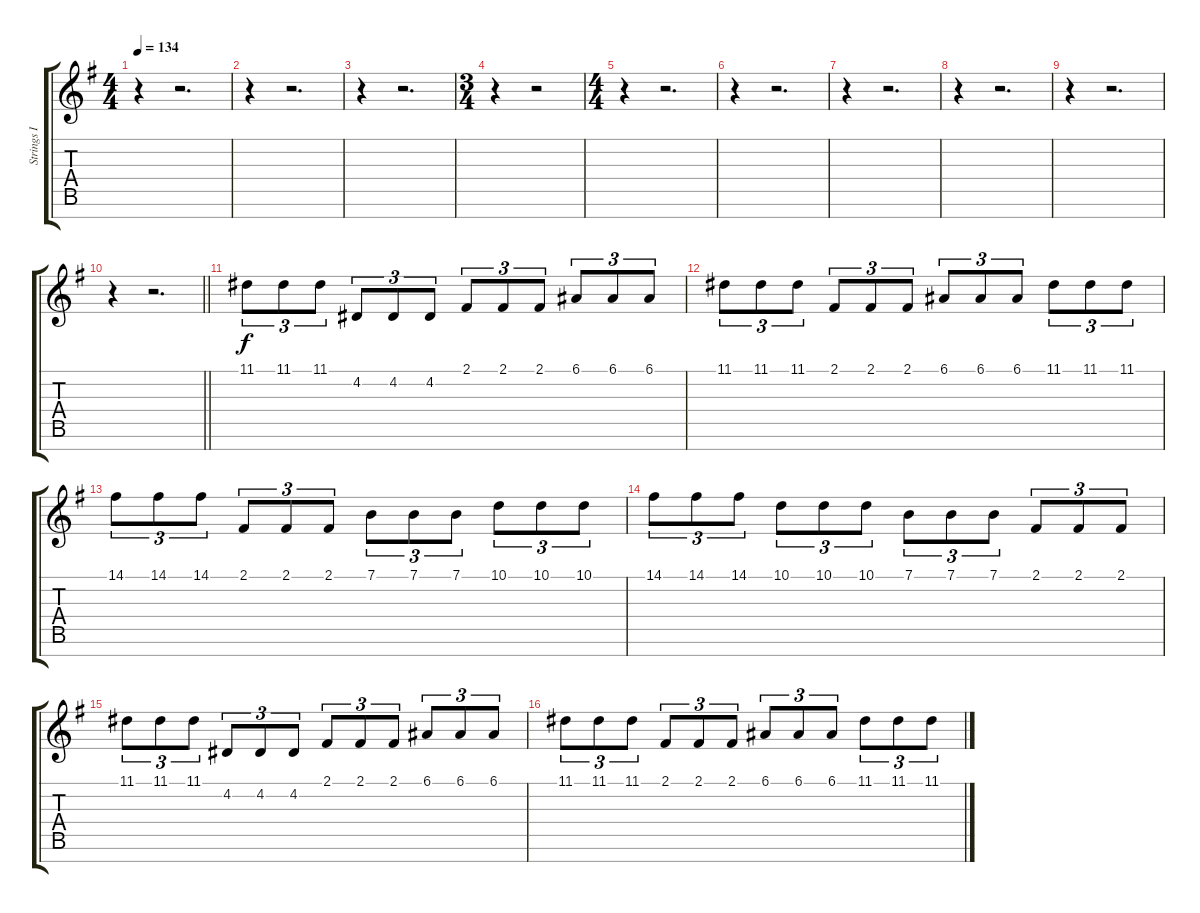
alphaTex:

\track ("Strings I" "Strings I") {instrument stringensemble1}
\staff {score tabs}
\tuning (E4 B3 G3 D3 A2 E2 B1) {hide}
\ts (4 4)
\section ("" "")
\tempo 134
\clef g2
\ks g
r.4{dy f instrument stringensemble1} r.2{d} |
r.4 r.2{d} |
r.4 r.2{d} |
\ts (3 4)
r.4 r.2 |
\ts (4 4)
r.4 r.2{d} |
r.4 r.2{d} |
r.4 r.2{d} |
r.4 r.2{d} |
r.4 r.2{d} |
\barLineRight lightlight
r.4 r.2{d} |
\section ("" "")
11.1.8{tu (3 2) volume 5} 11.1.8{tu (3 2)} 11.1.8{tu (3 2)} 4.2.8{tu (3 2)} 4.2.8{tu (3 2)} 4.2.8{tu (3 2)} 2.1.8{tu (3 2)} 2.1.8{tu (3 2)} 2.1.8{tu (3 2)} 6.1.8{tu (3 2)} 6.1.8{tu (3 2)} 6.1.8{tu (3 2)} |
11.1.8{tu (3 2)} 11.1.8{tu (3 2)} 11.1.8{tu (3 2)} 2.1.8{tu (3 2)} 2.1.8{tu (3 2)} 2.1.8{tu (3 2)} 6.1.8{tu (3 2)} 6.1.8{tu (3 2)} 6.1.8{tu (3 2)} 11.1.8{tu (3 2)} 11.1.8{tu (3 2)} 11.1.8{tu (3 2)} |
14.1.8{tu (3 2)} 14.1.8{tu (3 2)} 14.1.8{tu (3 2)} 2.1.8{tu (3 2)} 2.1.8{tu (3 2)} 2.1.8{tu (3 2)} 7.1.8{tu (3 2)} 7.1.8{tu (3 2)} 7.1.8{tu (3 2)} 10.1.8{tu (3 2)} 10.1.8{tu (3 2)} 10.1.8{tu (3 2)} |
14.1.8{tu (3 2)} 14.1.8{tu (3 2)} 14.1.8{tu (3 2)} 10.1.8{tu (3 2)} 10.1.8{tu (3 2)} 10.1.8{tu (3 2)} 7.1.8{tu (3 2)} 7.1.8{tu (3 2)} 7.1.8{tu (3 2)} 2.1.8{tu (3 2)} 2.1.8{tu (3 2)} 2.1.8{tu (3 2)} |
11.1.8{tu (3 2)} 11.1.8{tu (3 2)} 11.1.8{tu (3 2)} 4.2.8{tu (3 2)} 4.2.8{tu (3 2)} 4.2.8{tu (3 2)} 2.1.8{tu (3 2)} 2.1.8{tu (3 2)} 2.1.8{tu (3 2)} 6.1.8{tu (3 2)} 6.1.8{tu (3 2)} 6.1.8{tu (3 2)} |
11.1.8{tu (3 2)} 11.1.8{tu (3 2)} 11.1.8{tu (3 2)} 2.1.8{tu (3 2)} 2.1.8{tu (3 2)} 2.1.8{tu (3 2)} 6.1.8{tu (3 2)} 6.1.8{tu (3 2)} 6.1.8{tu (3 2)} 11.1.8{tu (3 2)} 11.1.8{tu (3 2)} 11.1.8{tu (3 2)}
